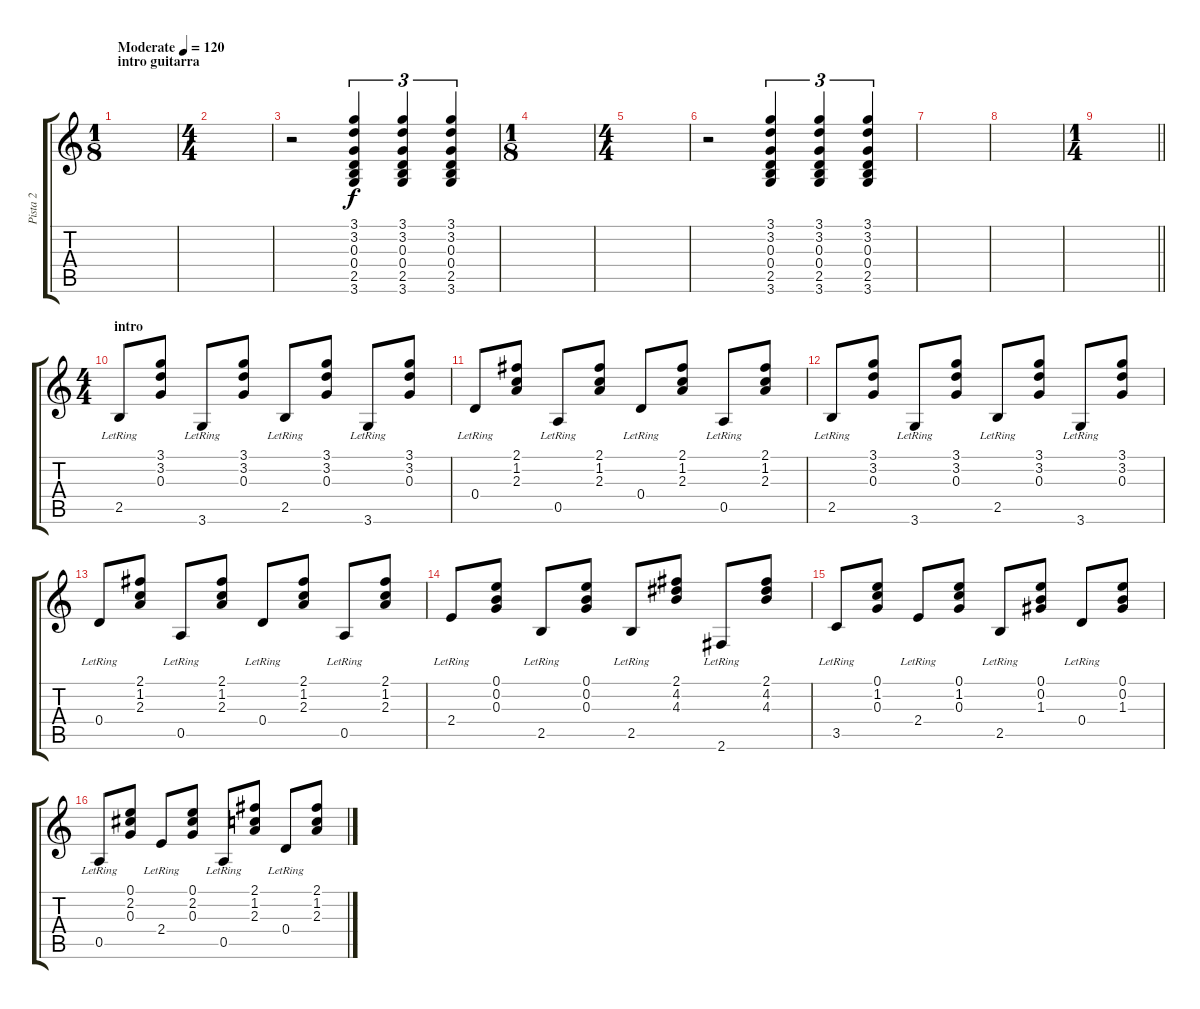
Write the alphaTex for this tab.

\track ("Pista 2" "Pista 2") {instrument acousticguitarsteel}
\staff {score tabs}
\tuning (E4 B3 G3 D3 A2 E2) {hide}
\ts (1 8)
\section ("" "intro guitarra")
\tempo (120 "Moderate")
\clef g2
\ks c
|
\ts (4 4)
|
r.2 (3.1 3.2 0.3 0.4 2.5 3.6).4{tu (3 2)} (3.1 3.2 0.3 0.4 2.5 3.6).4{tu (3 2)} (3.1 3.2 0.3 0.4 2.5 3.6).4{tu (3 2)} |
\ts (1 8)
|
\ts (4 4)
|
r.2 (3.1 3.2 0.3 0.4 2.5 3.6).4{tu (3 2)} (3.1 3.2 0.3 0.4 2.5 3.6).4{tu (3 2)} (3.1 3.2 0.3 0.4 2.5 3.6).4{tu (3 2)} |
|
|
\ts (1 4)
\barLineRight lightlight
|
\ts (4 4)
\section ("" "intro")
2.5{lr}.8 (3.1 3.2 0.3).8 3.6{lr}.8 (3.1 3.2 0.3).8 2.5{lr}.8 (3.1 3.2 0.3).8 3.6{lr}.8 (3.1 3.2 0.3).8 |
0.4{lr}.8 (2.1 1.2 2.3).8 0.5{lr}.8 (2.1 1.2 2.3).8 0.4{lr}.8 (2.1 1.2 2.3).8 0.5{lr}.8 (2.1 1.2 2.3).8 |
2.5{lr}.8 (3.1 3.2 0.3).8 3.6{lr}.8 (3.1 3.2 0.3).8 2.5{lr}.8 (3.1 3.2 0.3).8 3.6{lr}.8 (3.1 3.2 0.3).8 |
0.4{lr}.8 (2.1 1.2 2.3).8 0.5{lr}.8 (2.1 1.2 2.3).8 0.4{lr}.8 (2.1 1.2 2.3).8 0.5{lr}.8 (2.1 1.2 2.3).8 |
2.4{lr}.8 (0.1 0.2 0.3).8 2.5{lr}.8 (0.1 0.2 0.3).8 2.5{lr}.8 (2.1 4.2 4.3).8 2.6{lr}.8 (2.1 4.2 4.3).8 |
3.5{lr}.8 (0.1 1.2 0.3).8 2.4{lr}.8 (0.1 1.2 0.3).8 2.5{lr}.8 (0.1 0.2 1.3).8 0.4{lr}.8 (0.1 0.2 1.3).8 |
0.5{lr}.8 (0.1 2.2 0.3).8 2.4{lr}.8 (0.1 2.2 0.3).8 0.5{lr}.8 (2.1 1.2 2.3).8 0.4{lr}.8 (2.1 1.2 2.3).8
